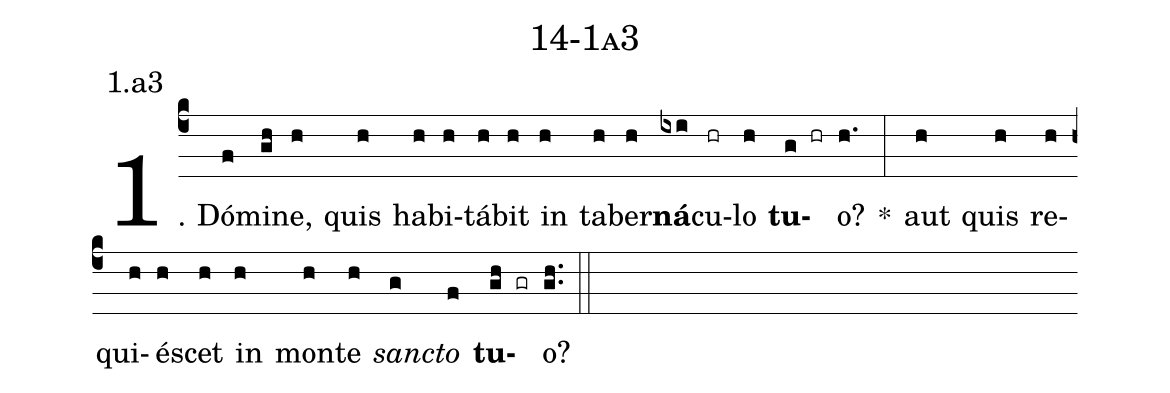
name: 14-1a3;
annotation: 1.a3;
%%
(c4)1. Dó(f)mi(gh)ne,(h) quis(h) ha(h)bi(h)tá(h)bit(h) in(h) ta(h)ber(h)<b>ná</b>(ixi)cu(hr)lo(h) <b>tu</b>(g hr)o?(h.) *(:) aut(h) quis(h) re(h)qui(h)é(h)scet(h) in(h) mon(h)te(h) <i>sanc</i>(g)<i>to</i>(f) <b>tu</b>(gh gr)o?(gh..) (::)
